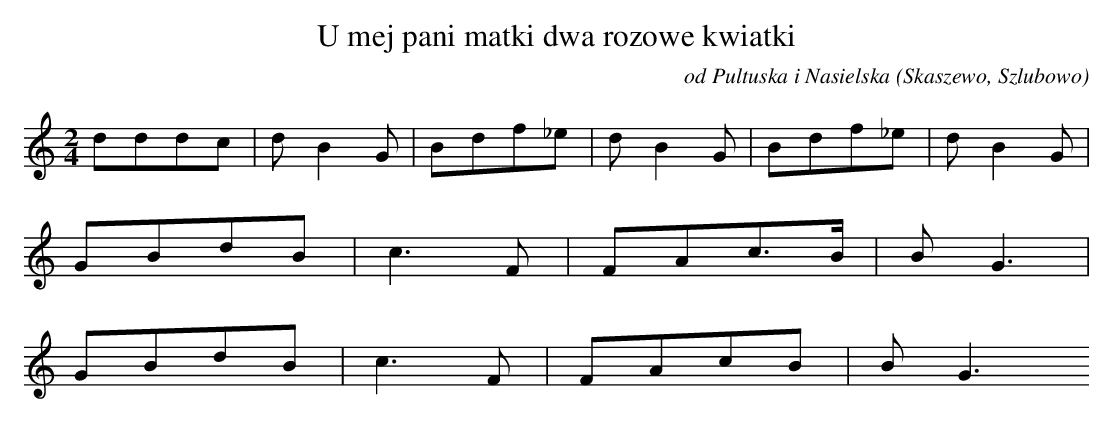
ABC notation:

X:1
T: U mej pani matki dwa rozowe kwiatki
O: od Pultuska i Nasielska (Skaszewo, Szlubowo)
M: 2/4
L: 1/16
K: C
d2d2d2c2 | d2B4G2 | B2d2f2_e2 | d2B4G2 | B2d2f2_e2 | d2B4G2 |
G2B2d2B2 | c6F2 | F2A2c3B | B2G6 |
G2B2d2B2 | c6F2 | F2A2c2B2 | B2G6
